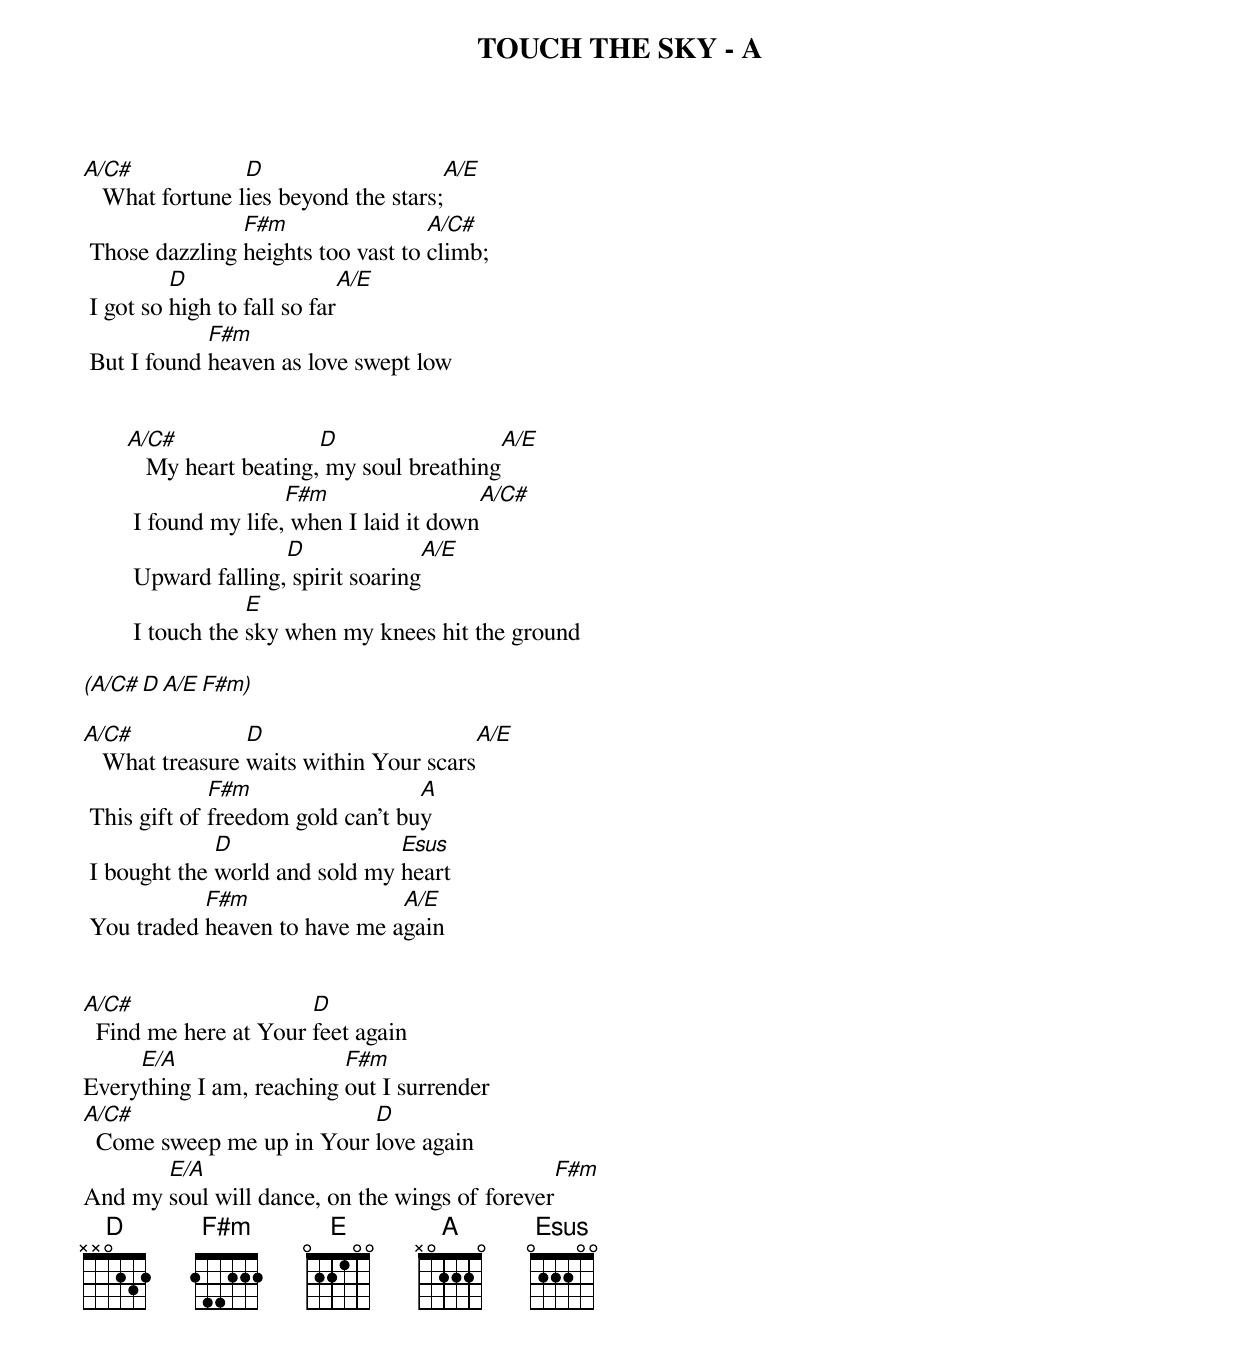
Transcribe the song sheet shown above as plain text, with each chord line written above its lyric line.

TOUCH THE SKY - A

A/C#             D                      A/E
   What fortune lies beyond the stars;
                F#m                 A/C#
 Those dazzling heights too vast to climb;
          D                  A/E
 I got so high to fall so far
             F#m
 But I found heaven as love swept low


       A/C#                D                 A/E
          My heart beating, my soul breathing
                        F#m                 A/C#
        I found my life, when I laid it down
                       D              A/E
        Upward falling, spirit soaring
                    E
        I touch the sky when my knees hit the ground

(A/C# D A/E F#m)

A/C#             D                      A/E
   What treasure waits within Your scars
              F#m                  A
 This gift of freedom gold can't buy
              D                 Esus
 I bought the world and sold my heart
            F#m                A/E
 You traded heaven to have me again


A/C#                   D
  Find me here at Your feet again
     E/A                  F#m
Everything I am, reaching out I surrender
A/C#                       D
  Come sweep me up in Your love again
       E/A					F#m
And my soul will dance, on the wings of forever
